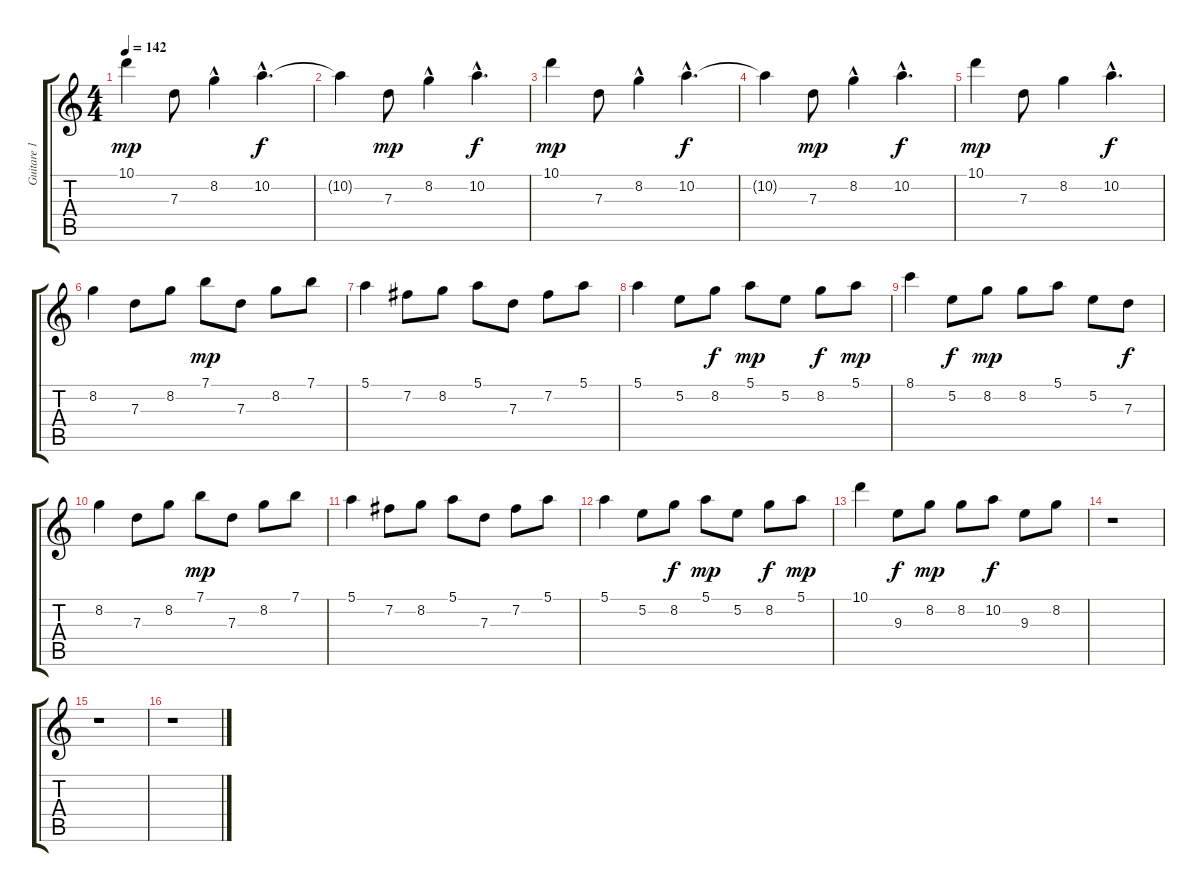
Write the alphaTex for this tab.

\track ("Guitare 1" "Guitare 1") {instrument acousticguitarsteel}
\staff {score tabs}
\tuning (E4 B3 G3 D3 A2 E2) {hide}
\ts (4 4)
\tempo 142
\clef g2
\ks c
10.1.4{dy mp} 7.3.8 8.2{hac}.4 10.2{hac}.4{d dy f} |
10.2{t}.4 7.3.8{dy mp} 8.2{hac}.4 10.2{hac}.4{d dy f} |
10.1.4{dy mp} 7.3.8 8.2{hac}.4 10.2{hac}.4{d dy f} |
10.2{t}.4 7.3.8{dy mp} 8.2{hac}.4 10.2{hac}.4{d dy f} |
10.1.4{dy mp} 7.3.8 8.2.4 10.2{hac}.4{d dy f} |
8.2.4 7.3.8 8.2.8 7.1.8{dy mp} 7.3.8 8.2.8 7.1.8 |
5.1.4 7.2.8 8.2.8 5.1.8 7.3.8 7.2.8 5.1.8 |
5.1.4 5.2.8 8.2.8{dy f} 5.1.8{dy mp} 5.2.8 8.2.8{dy f} 5.1.8{dy mp} |
8.1.4 5.2.8{dy f} 8.2.8{dy mp} 8.2.8 5.1.8 5.2.8 7.3.8{dy f} |
8.2.4 7.3.8 8.2.8 7.1.8{dy mp} 7.3.8 8.2.8 7.1.8 |
5.1.4 7.2.8 8.2.8 5.1.8 7.3.8 7.2.8 5.1.8 |
5.1.4 5.2.8 8.2.8{dy f} 5.1.8{dy mp} 5.2.8 8.2.8{dy f} 5.1.8{dy mp} |
10.1.4 9.3.8{dy f} 8.2.8{dy mp} 8.2.8 10.2.8{dy f} 9.3.8 8.2.8 |
r.1 |
r.1 |
r.1
